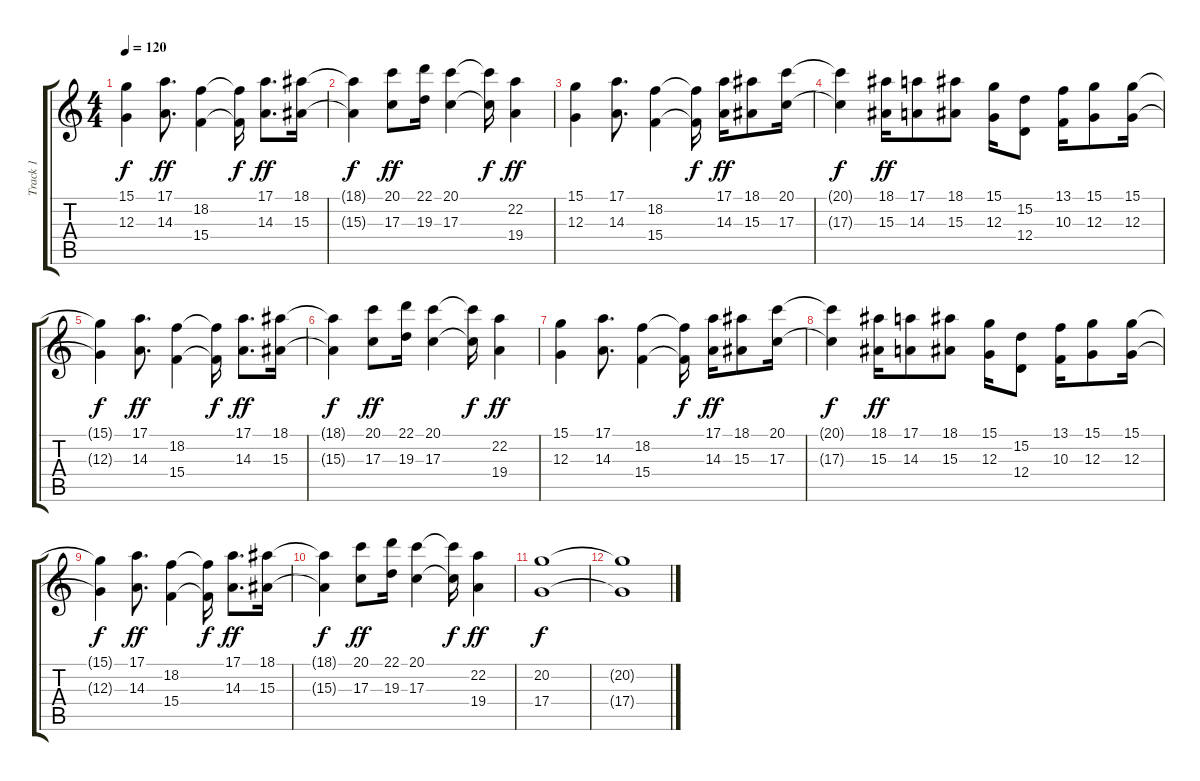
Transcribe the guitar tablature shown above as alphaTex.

\track ("Track 1" "Track 1") {instrument drawbarorgan}
\staff {score tabs}
\tuning (E4 B3 G3 D3 A2 E2) {hide}
\ts (4 4)
\tempo 120
\clef g2
\ks c
(15.1{t} 12.3{t}).4{dy f} (17.1 14.3).8{d dy ff} (18.2 15.4).4 (18.2{t} 15.4{t}).16{dy f} (17.1 14.3).8{d dy ff} (18.1 15.3).16 |
(18.1{t} 15.3{t}).4{dy f} (20.1 17.3).8{dy ff} (22.1 19.3).16 (20.1 17.3).4 (20.1{t} 17.3{t}).16{dy f} (22.2 19.4).4{dy ff} |
(15.1 12.3).4 (17.1 14.3).8{d} (18.2 15.4).4 (18.2{t} 15.4{t}).16{dy f} (17.1 14.3).16{dy ff} (18.1 15.3).8 (20.1 17.3).16 |
(20.1{t} 17.3{t}).4{dy f} (18.1 15.3).16{dy ff} (17.1 14.3).8 (18.1 15.3).8 (15.1 12.3).16 (15.2 12.4).8 (13.1 10.3).16 (15.1 12.3).8 (15.1 12.3).16 |
(15.1{t} 12.3{t}).4{dy f} (17.1 14.3).8{d dy ff} (18.2 15.4).4 (18.2{t} 15.4{t}).16{dy f} (17.1 14.3).8{d dy ff} (18.1 15.3).16 |
(18.1{t} 15.3{t}).4{dy f} (20.1 17.3).8{dy ff} (22.1 19.3).16 (20.1 17.3).4 (20.1{t} 17.3{t}).16{dy f} (22.2 19.4).4{dy ff} |
(15.1 12.3).4 (17.1 14.3).8{d} (18.2 15.4).4 (18.2{t} 15.4{t}).16{dy f} (17.1 14.3).16{dy ff} (18.1 15.3).8 (20.1 17.3).16 |
(20.1{t} 17.3{t}).4{dy f} (18.1 15.3).16{dy ff} (17.1 14.3).8 (18.1 15.3).8 (15.1 12.3).16 (15.2 12.4).8 (13.1 10.3).16 (15.1 12.3).8 (15.1 12.3).16 |
(15.1{t} 12.3{t}).4{dy f} (17.1 14.3).8{d dy ff} (18.2 15.4).4 (18.2{t} 15.4{t}).16{dy f} (17.1 14.3).8{d dy ff} (18.1 15.3).16 |
(18.1{t} 15.3{t}).4{dy f} (20.1 17.3).8{dy ff} (22.1 19.3).16 (20.1 17.3).4 (20.1{t} 17.3{t}).16{dy f} (22.2 19.4).4{dy ff} |
(20.2 17.4).1{dy f} |
(20.2{t} 17.4{t}).1
